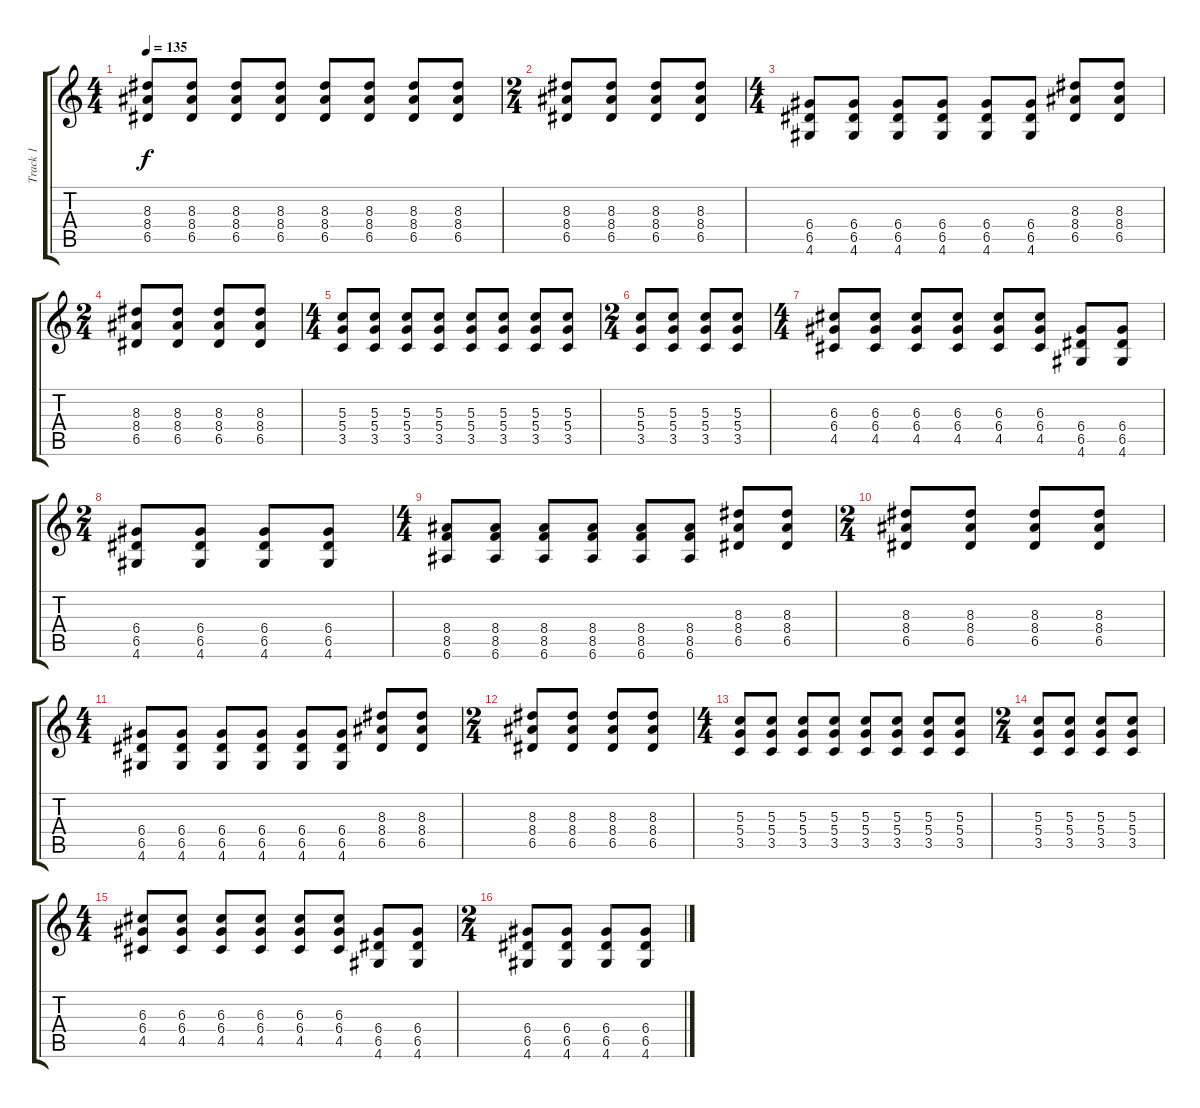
\track ("Track 1" "Track 1") {instrument distortionguitar}
\staff {score tabs}
\tuning (E4 B3 G3 D3 A2 E2) {hide}
\ts (4 4)
\tempo 135
\clef g2
\ks c
(8.3 8.4 6.5).8{dy f} (8.3 8.4 6.5).8 (8.3 8.4 6.5).8 (8.3 8.4 6.5).8 (8.3 8.4 6.5).8 (8.3 8.4 6.5).8 (8.3 8.4 6.5).8 (8.3 8.4 6.5).8 |
\ts (2 4)
(8.3 8.4 6.5).8 (8.3 8.4 6.5).8 (8.3 8.4 6.5).8 (8.3 8.4 6.5).8 |
\ts (4 4)
(6.4 6.5 4.6).8 (6.4 6.5 4.6).8 (6.4 6.5 4.6).8 (6.4 6.5 4.6).8 (6.4 6.5 4.6).8 (6.4 6.5 4.6).8 (8.3 8.4 6.5).8 (8.3 8.4 6.5).8 |
\ts (2 4)
(8.3 8.4 6.5).8 (8.3 8.4 6.5).8 (8.3 8.4 6.5).8 (8.3 8.4 6.5).8 |
\ts (4 4)
(5.3 5.4 3.5).8 (5.3 5.4 3.5).8 (5.3 5.4 3.5).8 (5.3 5.4 3.5).8 (5.3 5.4 3.5).8 (5.3 5.4 3.5).8 (5.3 5.4 3.5).8 (5.3 5.4 3.5).8 |
\ts (2 4)
(5.3 5.4 3.5).8 (5.3 5.4 3.5).8 (5.3 5.4 3.5).8 (5.3 5.4 3.5).8 |
\ts (4 4)
(6.3 6.4 4.5).8 (6.3 6.4 4.5).8 (6.3 6.4 4.5).8 (6.3 6.4 4.5).8 (6.3 6.4 4.5).8 (6.3 6.4 4.5).8 (6.4 6.5 4.6).8 (6.4 6.5 4.6).8 |
\ts (2 4)
(6.4 6.5 4.6).8 (6.4 6.5 4.6).8 (6.4 6.5 4.6).8 (6.4 6.5 4.6).8 |
\ts (4 4)
(8.4 8.5 6.6).8 (8.4 8.5 6.6).8 (8.4 8.5 6.6).8 (8.4 8.5 6.6).8 (8.4 8.5 6.6).8 (8.4 8.5 6.6).8 (8.3 8.4 6.5).8 (8.3 8.4 6.5).8 |
\ts (2 4)
(8.3 8.4 6.5).8 (8.3 8.4 6.5).8 (8.3 8.4 6.5).8 (8.3 8.4 6.5).8 |
\ts (4 4)
(6.4 6.5 4.6).8 (6.4 6.5 4.6).8 (6.4 6.5 4.6).8 (6.4 6.5 4.6).8 (6.4 6.5 4.6).8 (6.4 6.5 4.6).8 (8.3 8.4 6.5).8 (8.3 8.4 6.5).8 |
\ts (2 4)
(8.3 8.4 6.5).8 (8.3 8.4 6.5).8 (8.3 8.4 6.5).8 (8.3 8.4 6.5).8 |
\ts (4 4)
(5.3 5.4 3.5).8 (5.3 5.4 3.5).8 (5.3 5.4 3.5).8 (5.3 5.4 3.5).8 (5.3 5.4 3.5).8 (5.3 5.4 3.5).8 (5.3 5.4 3.5).8 (5.3 5.4 3.5).8 |
\ts (2 4)
(5.3 5.4 3.5).8 (5.3 5.4 3.5).8 (5.3 5.4 3.5).8 (5.3 5.4 3.5).8 |
\ts (4 4)
(6.3 6.4 4.5).8 (6.3 6.4 4.5).8 (6.3 6.4 4.5).8 (6.3 6.4 4.5).8 (6.3 6.4 4.5).8 (6.3 6.4 4.5).8 (6.4 6.5 4.6).8 (6.4 6.5 4.6).8 |
\ts (2 4)
(6.4 6.5 4.6).8 (6.4 6.5 4.6).8 (6.4 6.5 4.6).8 (6.4 6.5 4.6).8
